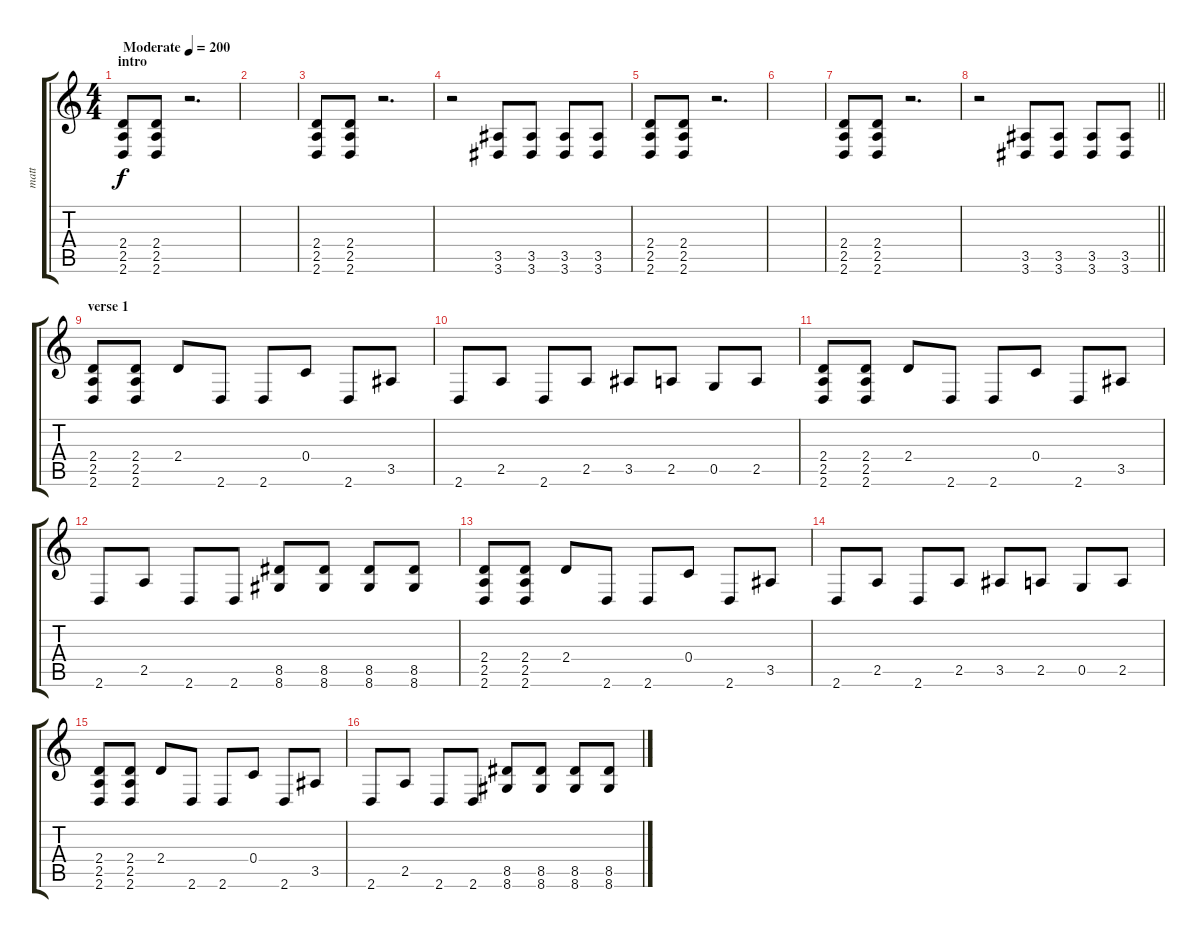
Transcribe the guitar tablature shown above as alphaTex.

\track ("matt" "matt") {instrument distortionguitar}
\staff {score tabs}
\tuning (D4 A3 F3 C3 G2 C2) {hide}
\ts (4 4)
\section ("" "intro")
\tempo (200 "Moderate")
\clef g2
\ks c
(2.4 2.5 2.6).8{dy f instrument distortionguitar} (2.4 2.5 2.6).8 r.2{d} |
|
(2.4 2.5 2.6).8 (2.4 2.5 2.6).8 r.2{d} |
r.2 (3.5 3.6).8 (3.5 3.6).8 (3.5 3.6).8 (3.5 3.6).8 |
(2.4 2.5 2.6).8 (2.4 2.5 2.6).8 r.2{d} |
|
(2.4 2.5 2.6).8 (2.4 2.5 2.6).8 r.2{d} |
\barLineRight lightlight
r.2 (3.5 3.6).8 (3.5 3.6).8 (3.5 3.6).8 (3.5 3.6).8 |
\section ("" "verse 1")
(2.4 2.5 2.6).8 (2.4 2.5 2.6).8 2.4.8 2.6.8 2.6.8 0.4.8 2.6.8 3.5.8 |
2.6.8 2.5.8 2.6.8 2.5.8 3.5.8 2.5.8 0.5.8 2.5.8 |
(2.4 2.5 2.6).8 (2.4 2.5 2.6).8 2.4.8 2.6.8 2.6.8 0.4.8 2.6.8 3.5.8 |
2.6.8 2.5.8 2.6.8 2.6.8 (8.5 8.6).8 (8.5 8.6).8 (8.5 8.6).8 (8.5 8.6).8 |
(2.4 2.5 2.6).8 (2.4 2.5 2.6).8 2.4.8 2.6.8 2.6.8 0.4.8 2.6.8 3.5.8 |
2.6.8 2.5.8 2.6.8 2.5.8 3.5.8 2.5.8 0.5.8 2.5.8 |
(2.4 2.5 2.6).8 (2.4 2.5 2.6).8 2.4.8 2.6.8 2.6.8 0.4.8 2.6.8 3.5.8 |
2.6.8 2.5.8 2.6.8 2.6.8 (8.5 8.6).8 (8.5 8.6).8 (8.5 8.6).8 (8.5 8.6).8
